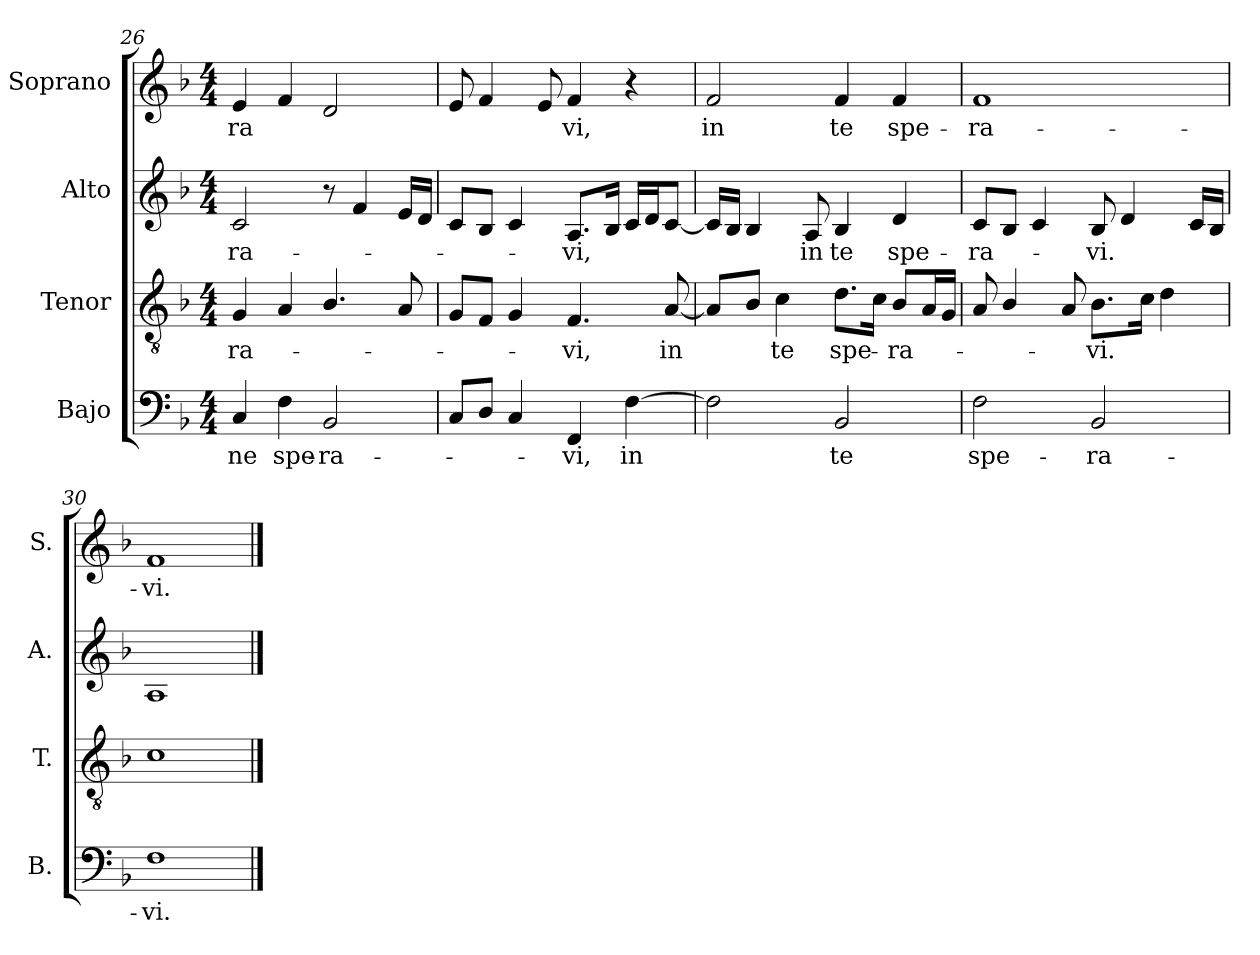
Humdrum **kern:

**kern	**text	**kern	**text	**kern	**text	**kern	**text
*part4	*part4	*part3	*part3	*part2	*part2	*part1	*part1
*staff4	*staff4	*staff3	*staff3	*staff2	*staff2	*staff1	*staff1
*I"Bajo	*	*I"Tenor	*	*I"Alto	*	*I"Soprano	*
*I'B.	*	*I'T.	*	*I'A.	*	*I'S.	*
*clefF4	*	*clefGv2	*	*clefG2	*	*clefG2	*
*	*	*ITrd7c12	*	*	*	*	*
*k[b-]	*	*k[b-]	*	*k[b-]	*	*k[b-]	*
*F:	*	*F:	*	*F:	*	*F:	*
*M4/4	*	*M4/4	*	*M4/4	*	*M4/4	*
=26	=26	=26	=26	=26	=26	=26	=26
!	!LO:LY:b:color=#000000	!	!	!	!	!	!
!	!	!	!LO:LY:b:color=#000000	!	!	!	!
!	!	!	!	!	!LO:LY:b:color=#000000	!	!
!	!	!	!	!	!	!	!LO:LY:b:color=#000000
4Ci/	-ne	4GGi/	-ra-	2ci/	-ra-	4ei/	-ra
!	!LO:LY:b:color=#000000	!	!	!	!	!	!
4Fi\	spe-	4AAi/	.	.	.	4fi/	.
!	!LO:LY:b:color=#000000	!	!	!	!	!	!
2BB-i/	-ra-	4.BB-i/	.	8r	.	2di/	.
.	.	.	.	4fi/	.	.	.
.	.	8AAi/	.	16ei/LL	.	.	.
.	.	.	.	16di/JJ	.	.	.
=27	=27	=27	=27	=27	=27	=27	=27
8Ci/L	.	8GGi/L	.	8ci/L	.	8ei/	.
8Di/J	.	8FFi/J	.	8B-i/J	.	4fi/	.
4Ci/	.	4GGi/	.	4ci/	.	.	.
.	.	.	.	.	.	8ei/	.
!	!LO:LY:b:color=#000000	!	!	!	!	!	!
!	!	!	!LO:LY:b:color=#000000	!	!	!	!
!	!	!	!	!	!LO:LY:b:color=#000000	!	!
!	!	!	!	!	!	!	!LO:LY:b:color=#000000
4FFi/	-vi,	4.FFi/	-vi,	8.Ai/L	-vi,	4fi/	vi,
.	.	.	.	16B-i/Jk	.	.	.
!	!LO:LY:b:color=#000000	!	!	!	!	!	!
[4Fi\	in	.	.	16ci/LL	.	4r	.
.	.	.	.	16di/J	.	.	.
!	!	!	!LO:LY:b:color=#000000	!	!	!	!
.	.	[8AAi/	in	[8ci/J	.	.	.
!!LO:LB:g=z
=28	=28	=28	=28	=28	=28	=28	=28
!	!	!	!	!	!	!	!LO:LY:b:color=#000000
2Fi\]	.	8AAi/L]	.	16ci/LL]	.	2fi/	in
.	.	.	.	16B-i/JJ	.	.	.
.	.	8BB-i/J	.	4B-i/	.	.	.
!	!	!	!LO:LY:b:color=#000000	!	!	!	!
.	.	4Ci\	te	.	.	.	.
!	!	!	!	!	!LO:LY:b:color=#000000	!	!
.	.	.	.	8Ai/	in	.	.
!	!LO:LY:b:color=#000000	!	!	!	!	!	!
!	!	!	!LO:LY:b:color=#000000	!	!	!	!
!	!	!	!	!	!LO:LY:b:color=#000000	!	!
!	!	!	!	!	!	!	!LO:LY:b:color=#000000
2BB-i/	te	8.Di\L	spe-	4B-i/	te	4fi/	te
.	.	16Ci\Jk	.	.	.	.	.
!	!	!	!LO:LY:b:color=#000000	!	!	!	!
!	!	!	!	!	!LO:LY:b:color=#000000	!	!
!	!	!	!	!	!	!	!LO:LY:b:color=#000000
.	.	8BB-i/L	-ra-	4di/	spe-	4fi/	spe-
.	.	16AAi/L	.	.	.	.	.
.	.	16GGi/JJ	.	.	.	.	.
=29	=29	=29	=29	=29	=29	=29	=29
!	!LO:LY:b:color=#000000	!	!	!	!	!	!
!	!	!	!	!	!LO:LY:b:color=#000000	!	!
!	!	!	!	!	!	!	!LO:LY:b:color=#000000
2Fi\	spe-	8AAi/	.	8ci/L	-ra-	1fi	-ra-
.	.	4BB-i/	.	8B-i/J	.	.	.
.	.	.	.	4ci/	.	.	.
.	.	8AAi/	.	.	.	.	.
!	!LO:LY:b:color=#000000	!	!	!	!	!	!
!	!	!	!LO:LY:b:color=#000000	!	!	!	!
!	!	!	!	!	!LO:LY:b:color=#000000	!	!
2BB-i/	-ra-	8.BB-i\L	-vi.	8B-i/	-vi.	.	.
.	.	.	.	4di/	.	.	.
.	.	16Ci\Jk	.	.	.	.	.
.	.	4Di\	.	.	.	.	.
.	.	.	.	16ci/LL	.	.	.
.	.	.	.	16B-i/JJ	.	.	.
=30	=30	=30	=30	=30	=30	=30	=30
!	!LO:LY:b:color=#000000	!	!	!	!	!	!
!	!	!	!	!	!	!	!LO:LY:b:color=#000000
1Fi	-vi.	1Ci	.	1Ai	.	1fi	-vi.
==	==	==	==	==	==	==	==
*-	*-	*-	*-	*-	*-	*-	*-
